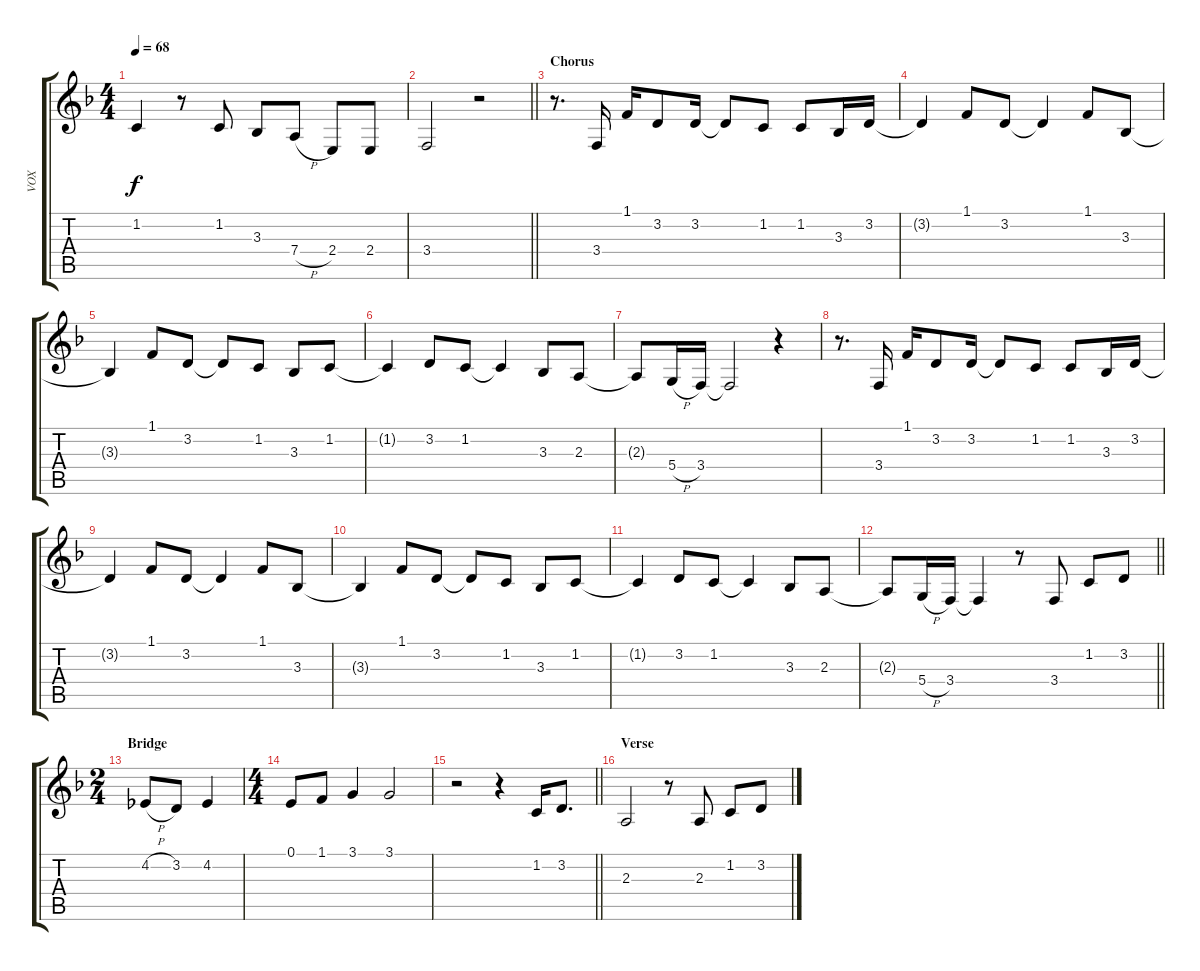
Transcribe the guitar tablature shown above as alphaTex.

\track ("VOX" "VOX") {instrument tenorsax}
\staff {score tabs}
\tuning (E4 B3 G3 D3 A2 E2) {hide}
\ts (4 4)
\tempo 68
\clef g2
\ks f
1.2.4{dy f} r.8 1.2.8 3.3.8 7.4{h}.8 2.4.8 2.4.8 |
\barLineRight lightlight
3.4.2 r.2 |
\section ("" "Chorus")
r.8{d} 3.4.16 1.1.16 3.2.8 3.2.16 3.2{t}.8 1.2.8 1.2.8 3.3.16 3.2.16 |
3.2{t}.4 1.1.8 3.2.8 3.2{t}.4 1.1.8 3.3.8 |
3.3{t}.4 1.1.8 3.2.8 3.2{t}.8 1.2.8 3.3.8 1.2.8 |
1.2{t}.4 3.2.8 1.2.8 1.2{t}.4 3.3.8 2.3.8 |
2.3{t}.8 5.4{h}.16 3.4.16 3.4{t}.2 r.4 |
r.8{d} 3.4.16 1.1.16 3.2.8 3.2.16 3.2{t}.8 1.2.8 1.2.8 3.3.16 3.2.16 |
3.2{t}.4 1.1.8 3.2.8 3.2{t}.4 1.1.8 3.3.8 |
3.3{t}.4 1.1.8 3.2.8 3.2{t}.8 1.2.8 3.3.8 1.2.8 |
1.2{t}.4 3.2.8 1.2.8 1.2{t}.4 3.3.8 2.3.8 |
\barLineRight lightlight
2.3{t}.8 5.4{h}.16 3.4.16 3.4{t}.4 r.8 3.4.8 1.2.8 3.2.8 |
\ts (2 4)
\section ("" "Bridge")
4.2{h}.8 3.2.8 4.2.4 |
\ts (4 4)
0.1.8 1.1.8 3.1.4 3.1.2 |
\barLineRight lightlight
r.2 r.4 1.2.16 3.2.8{d} |
\section ("" "Verse")
2.3.2 r.8 2.3.8 1.2.8 3.2.8
